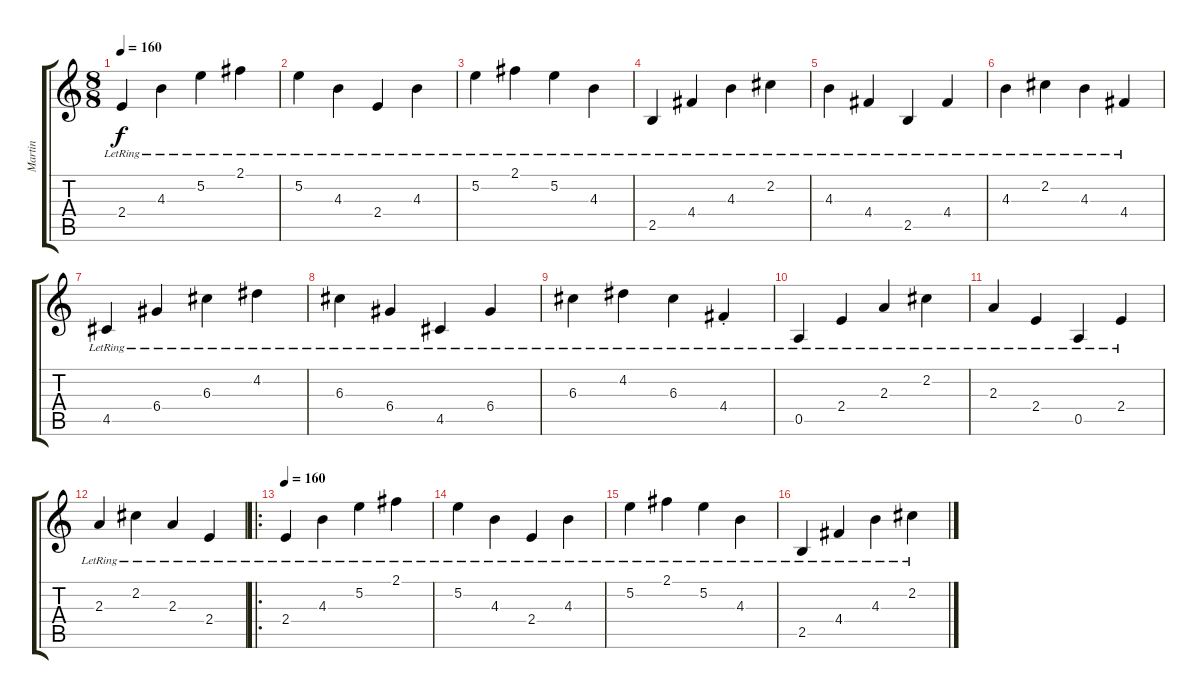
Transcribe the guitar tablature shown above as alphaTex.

\track ("Martin" "Martin") {instrument electricguitarclean}
\staff {score tabs}
\tuning (E4 B3 G3 D3 A2 E2) {hide}
\ts (8 8)
\tempo 160
\clef g2
\ks c
2.4{lr}.4{dy f} 4.3{lr}.4 5.2{lr}.4 2.1{lr}.4 |
5.2{lr}.4 4.3{lr}.4 2.4{lr}.4 4.3{lr}.4 |
5.2{lr}.4 2.1{lr}.4 5.2{lr}.4 4.3{lr}.4 |
2.5{lr}.4 4.4{lr}.4 4.3{lr}.4 2.2{lr}.4 |
4.3{lr}.4 4.4{lr}.4 2.5{lr}.4 4.4{lr}.4 |
4.3{lr}.4 2.2{lr}.4 4.3{lr}.4 4.4{lr}.4 |
4.5{lr}.4 6.4{lr}.4 6.3{lr}.4 4.2{lr}.4 |
6.3{lr}.4 6.4{lr}.4 4.5{lr}.4 6.4{lr}.4 |
6.3{lr}.4 4.2{lr}.4 6.3{lr}.4 4.4{st lr}.4 |
0.5{lr}.4 2.4{lr}.4 2.3{lr}.4 2.2{lr}.4 |
2.3{lr}.4 2.4{lr}.4 0.5{lr}.4 2.4{lr}.4 |
2.3{lr}.4 2.2{lr}.4 2.3{lr}.4 2.4{lr}.4 |
\ro
\tempo 160
2.4{lr}.4 4.3{lr}.4 5.2{lr}.4 2.1{lr}.4 |
5.2{lr}.4 4.3{lr}.4 2.4{lr}.4 4.3{lr}.4 |
5.2{lr}.4 2.1{lr}.4 5.2{lr}.4 4.3{lr}.4 |
2.5{lr}.4 4.4{lr}.4 4.3{lr}.4 2.2{lr}.4
